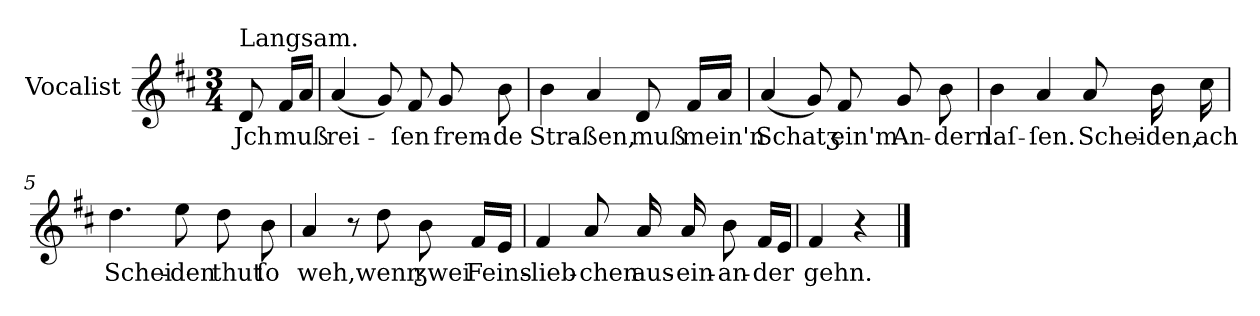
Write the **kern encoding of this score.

**kern	**text
*part1	*part1
*staff1	*staff1
*I"Vocalist	*
*k[f#c#]	*
*D:	*
*M3/4	*
=	=
!LO:TX:a:t=Langsam.	!
8d	Jch
16f#LL	muß
16aJJ	.
=1	=1
(4a	rei-
8g)	.
8f#	-ſen
8g	frem-
8b	-de
=2	=2
4b	Stra-
4a	-ßen,
8d	muß
16f#LL	mein'n
16aJJ	.
=3	=3
(4a	Schatʒ
8g)	.
8f#	ein'm
8g	An-
8b	-dern
=4	=4
4b	laſ-
4a	-ſen.
8a	Schei-
16b	-den,
16cc#	ach
=5	=5
4.dd	Schei-
8ee	-den
8dd	thut
8b	ſo
=6	=6
4a	weh,
8r	.
8dd	wenn
8b	ʒwei
16f#LL	Feins-
16eJJ	.
=7	=7
4f#	-lieb-
8a	-chen
16a	aus-
16a	-ein-
8b	-an-
16f#LL	-der
16eJJ	.
=8	=8
4f#	gehn.
4r	.
==	==
*-	*-
